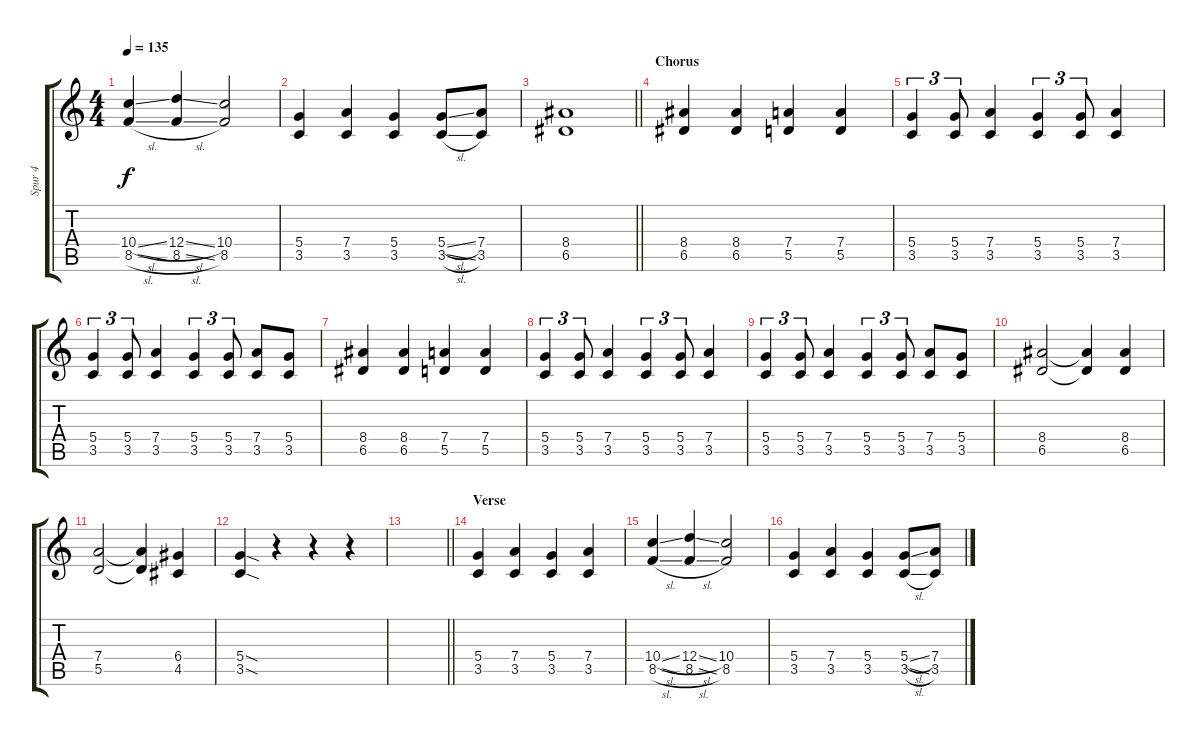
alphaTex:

\track ("Spur 4" "Spur 4") {instrument distortionguitar}
\staff {score tabs}
\tuning (E4 B3 G3 D3 A2 E2) {hide}
\ts (4 4)
\tempo 135
\clef g2
\ks c
(10.4{sl} 8.5{sl}).4{dy f} (12.4{sl} 8.5{sl}).4 (10.4 8.5).2 |
(5.4 3.5).4 (7.4 3.5).4 (5.4 3.5).4 (5.4{sl} 3.5{sl}).8 (7.4 3.5).8 |
\barLineRight lightlight
(8.4 6.5).1 |
\section ("" "Chorus")
(8.4 6.5).4 (8.4 6.5).4 (7.4 5.5).4 (7.4 5.5).4 |
(5.4 3.5).4{tu (3 2)} (5.4 3.5).8{tu (3 2)} (7.4 3.5).4 (5.4 3.5).4{tu (3 2)} (5.4 3.5).8{tu (3 2)} (7.4 3.5).4 |
(5.4 3.5).4{tu (3 2)} (5.4 3.5).8{tu (3 2)} (7.4 3.5).4 (5.4 3.5).4{tu (3 2)} (5.4 3.5).8{tu (3 2)} (7.4 3.5).8 (5.4 3.5).8 |
(8.4 6.5).4 (8.4 6.5).4 (7.4 5.5).4 (7.4 5.5).4 |
(5.4 3.5).4{tu (3 2)} (5.4 3.5).8{tu (3 2)} (7.4 3.5).4 (5.4 3.5).4{tu (3 2)} (5.4 3.5).8{tu (3 2)} (7.4 3.5).4 |
(5.4 3.5).4{tu (3 2)} (5.4 3.5).8{tu (3 2)} (7.4 3.5).4 (5.4 3.5).4{tu (3 2)} (5.4 3.5).8{tu (3 2)} (7.4 3.5).8 (5.4 3.5).8 |
(8.4 6.5).2 (8.4{t} 6.5{t}).4 (8.4 6.5).4 |
(7.4 5.5).2 (7.4{t} 5.5{t}).4 (6.4 4.5).4 |
(5.4{sod} 3.5{sod}).4 r.4 r.4 r.4 |
\barLineRight lightlight
|
\section ("" "Verse")
(5.4 3.5).4 (7.4 3.5).4 (5.4 3.5).4 (7.4 3.5).4 |
(10.4{sl} 8.5{sl}).4 (12.4{sl} 8.5{sl}).4 (10.4 8.5).2 |
(5.4 3.5).4 (7.4 3.5).4 (5.4 3.5).4 (5.4{sl} 3.5{sl}).8 (7.4 3.5).8
